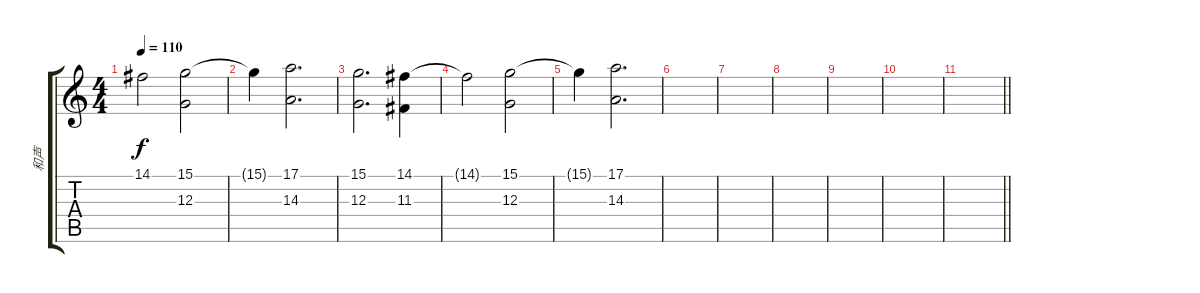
\track ("和声" "和声") {instrument stringensemble2}
\staff {score tabs}
\tuning (E4 B3 G3 D3 A2 E2) {hide}
\ts (4 4)
\tempo 110
\clef g2
\ks c
14.1{t}.2{dy f} (15.1 12.3).2 |
15.1{t}.4 (17.1 14.3).2{d} |
(15.1 12.3).2{d} (14.1 11.3).4 |
14.1{t}.2 (15.1 12.3).2 |
15.1{t}.4 (17.1 14.3).2{d} |
|
|
|
|
|
\barLineRight lightlight
